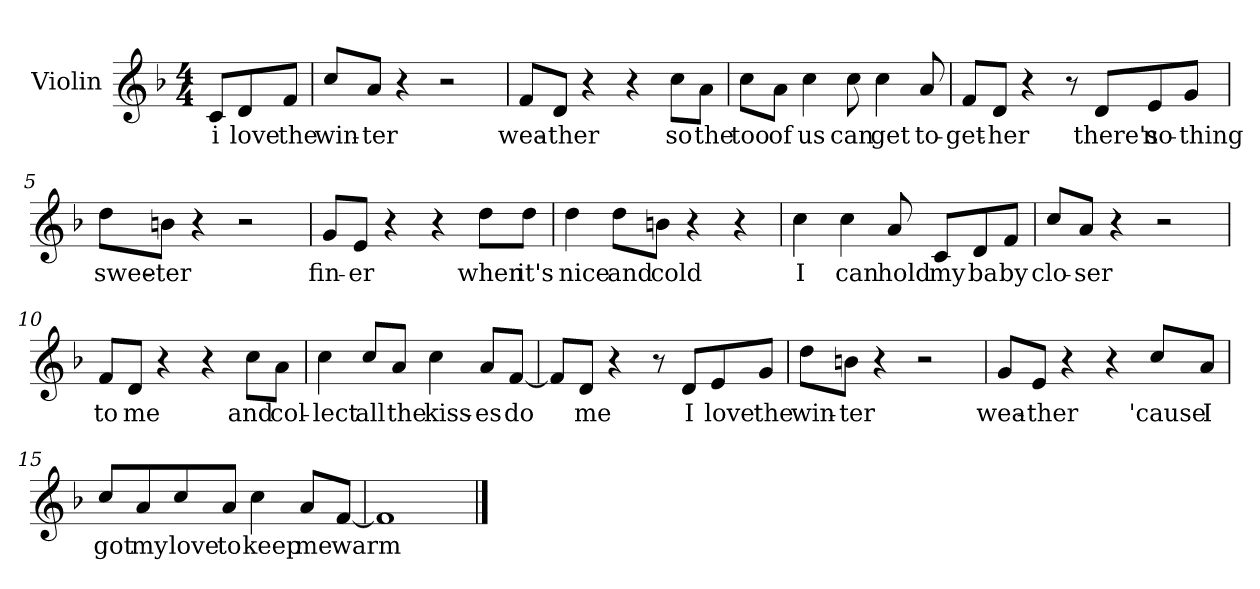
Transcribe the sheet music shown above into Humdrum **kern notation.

**kern	**text
*part1	*part1
*staff1	*staff1
*I"Violin	*
*I'Vln	*
*clefG2	*
*k[b-]	*
*F:	*
*M4/4	*
=	=
8c/L	i
8d/	love
8f/J	the
=1	=1
8cc/L	win-
8a/J	-ter
4r	.
2r	.
=2	=2
8f/L	wea-
8d/J	-ther
4r	.
4r	.
8cc\L	so
8a\J	the
=3	=3
8cc\L	too
8a\J	of
4cc\	us
8cc\	can
4cc\	get
8a/	to-
=4	=4
8f/L	-get-
8d/J	-her
4r	.
8r	.
8d/L	there's
8e/	no-
8g/J	-thing
!!LO:LB:g=z
=5	=5
8dd\L	swee-
8bn\J	-ter
4r	.
2r	.
=6	=6
8g/L	fin-
8e/J	-er
4r	.
4r	.
8dd\L	when
8dd\J	it's
=7	=7
4dd\	nice
8dd\L	and
8bn\J	cold
4r	.
4r	.
=8	=8
4cc\	I
4cc\	can
8a/	hold
8c/L	my
8d/	ba
8f/J	by
!!LO:LB:g=z
=9	=9
8cc/L	clo-
8a/J	-ser
4r	.
2r	.
=10	=10
8f/L	to
8d/J	me
4r	.
4r	.
8cc\L	and
8a\J	col-
=11	=11
4cc\	-lect
8cc/L	all
8a/J	the
4cc\	kiss-
8a/L	-es
[8f/J	do
=12	=12
8f/L]	.
8d/J	me
4r	.
8r	.
8d/L	I
8e/	love
8g/J	the
!!LO:LB:g=z
=13	=13
8dd\L	win-
8bn\J	-ter
4r	.
2r	.
=14	=14
8g/L	wea-
8e/J	-ther
4r	.
4r	.
8cc/L	'cause
8a/J	I
=15	=15
8cc/L	got
8a/	my
8cc/	love
8a/J	to
4cc\	keep
8a/L	me
[8f/J	warm
=16	=16
1f]	.
==	==
*-	*-
